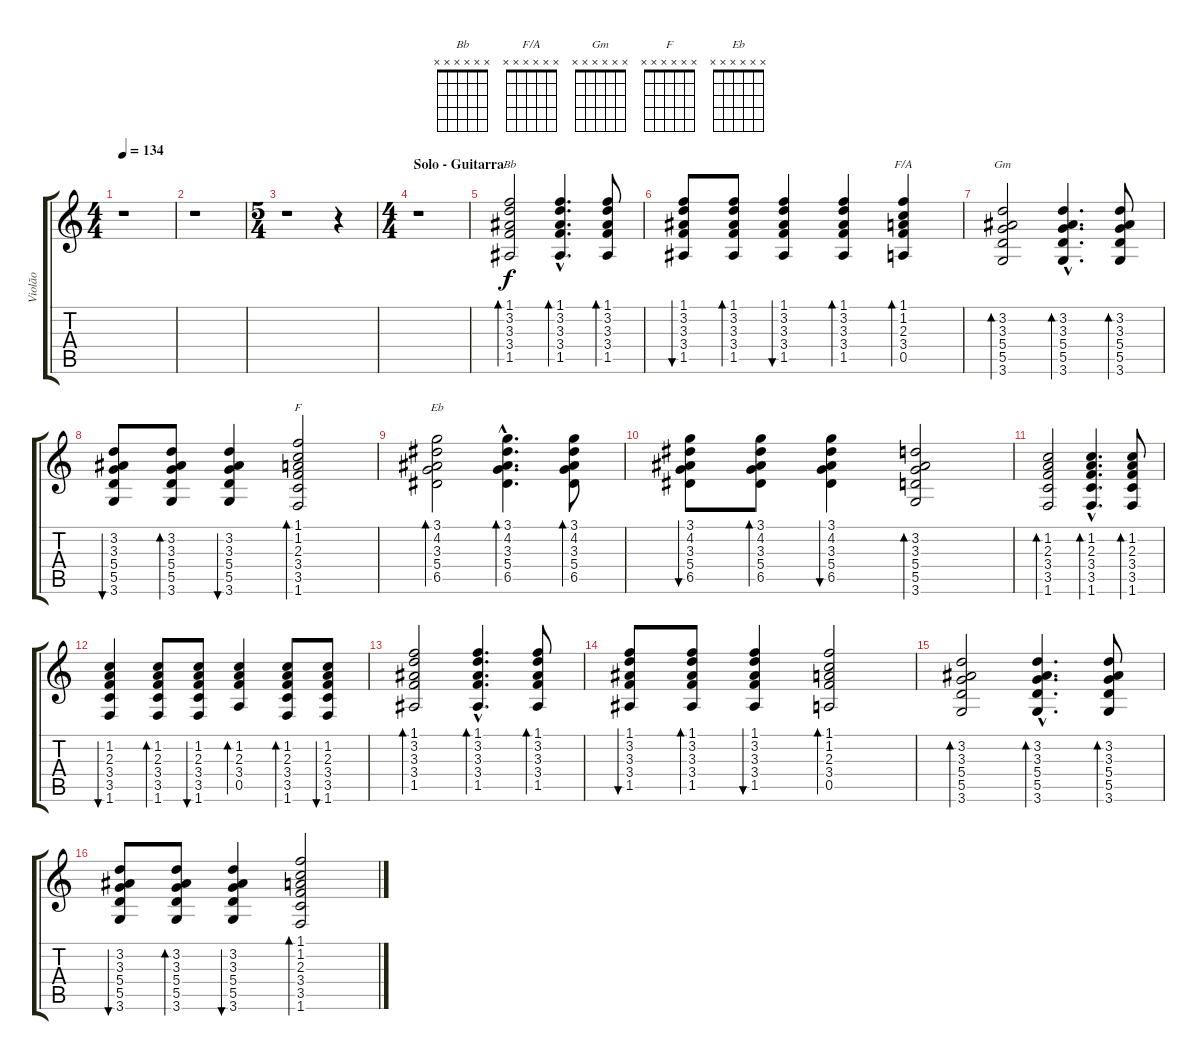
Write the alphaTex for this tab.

\track ("Violão" "Violão") {instrument acousticguitarsteel}
\staff {score tabs}
\tuning (E4 B3 G3 D3 A2 E2) {hide}
\chord ("Bb" x x x x x x)
\chord ("F/A" x x x x x x)
\chord ("Gm" x x x x x x)
\chord ("F" x x x x x x)
\chord ("Eb" x x x x x x)
\ts (4 4)
\tempo 134
\clef g2
\ks c
r.1{dy f instrument acousticguitarsteel} |
r.1 |
\ts (5 4)
r.1 r.4 |
\ts (4 4)
\section ("" "Solo - Guitarra")
r.1 |
(1.1 3.2 3.3 3.4 1.5).2{bd 30 ch "Bb"} (1.1{hac} 3.2{hac} 3.3{hac} 3.4{hac} 1.5{hac}).4{d bd 30} (1.1 3.2 3.3 3.4 1.5).8{bd 30} |
(1.1 3.2 3.3 3.4 1.5).8{bu 30} (1.1 3.2 3.3 3.4 1.5).8{bd 30} (1.1 3.2 3.3 3.4 1.5).4{bu 30} (1.1 3.2 3.3 3.4 1.5).4{bd 30} (1.1 1.2 2.3 3.4 0.5).4{bd 30 ch "F/A"} |
(3.2 3.3 5.4 5.5 3.6).2{bd 30 ch "Gm"} (3.2{hac} 3.3{hac} 5.4{hac} 5.5{hac} 3.6{hac}).4{d bd 30} (3.2 3.3 5.4 5.5 3.6).8{bd 30} |
(3.2 3.3 5.4 5.5 3.6).8{bu 30} (3.2 3.3 5.4 5.5 3.6).8{bd 30} (3.2 3.3 5.4 5.5 3.6).4{bu 30} (1.1 1.2 2.3 3.4 3.5 1.6).2{bd 30 ch "F"} |
(3.1 4.2 3.3 5.4 6.5).2{bd 30 ch "Eb"} (3.1{hac} 4.2{hac} 3.3{hac} 5.4{hac} 6.5{hac}).4{d bd 30} (3.1 4.2 3.3 5.4 6.5).8{bd 30} |
(3.1 4.2 3.3 5.4 6.5).8{bu 30} (3.1 4.2 3.3 5.4 6.5).8{bd 30} (3.1 4.2 3.3 5.4 6.5).4{bu 30} (3.2 3.3 5.4 5.5 3.6).2{bd 30} |
(1.2 2.3 3.4 3.5 1.6).2{bd 30} (1.2{hac} 2.3{hac} 3.4{hac} 3.5{hac} 1.6{hac}).4{d bd 30} (1.2 2.3 3.4 3.5 1.6).8{bd 30} |
(1.2 2.3 3.4 3.5 1.6).4{bu 30} (1.2 2.3 3.4 3.5 1.6).8{bd 30} (1.2 2.3 3.4 3.5 1.6).8{bu 30} (1.2 2.3 3.4 0.5).4{bd 30} (1.2 2.3 3.4 3.5 1.6).8{bd 30} (1.2 2.3 3.4 3.5 1.6).8{bu 30} |
(1.1 3.2 3.3 3.4 1.5).2{bd 30} (1.1{hac} 3.2{hac} 3.3{hac} 3.4{hac} 1.5{hac}).4{d bd 30} (1.1 3.2 3.3 3.4 1.5).8{bd 30} |
(1.1 3.2 3.3 3.4 1.5).8{bu 30} (1.1 3.2 3.3 3.4 1.5).8{bd 30} (1.1 3.2 3.3 3.4 1.5).4{bu 30} (1.1 1.2 2.3 3.4 0.5).2{bd 30} |
(3.2 3.3 5.4 5.5 3.6).2{bd 30} (3.2{hac} 3.3{hac} 5.4{hac} 5.5{hac} 3.6{hac}).4{d bd 30} (3.2 3.3 5.4 5.5 3.6).8{bd 30} |
(3.2 3.3 5.4 5.5 3.6).8{bu 30} (3.2 3.3 5.4 5.5 3.6).8{bd 30} (3.2 3.3 5.4 5.5 3.6).4{bu 30} (1.1 1.2 2.3 3.4 3.5 1.6).2{bd 30}
